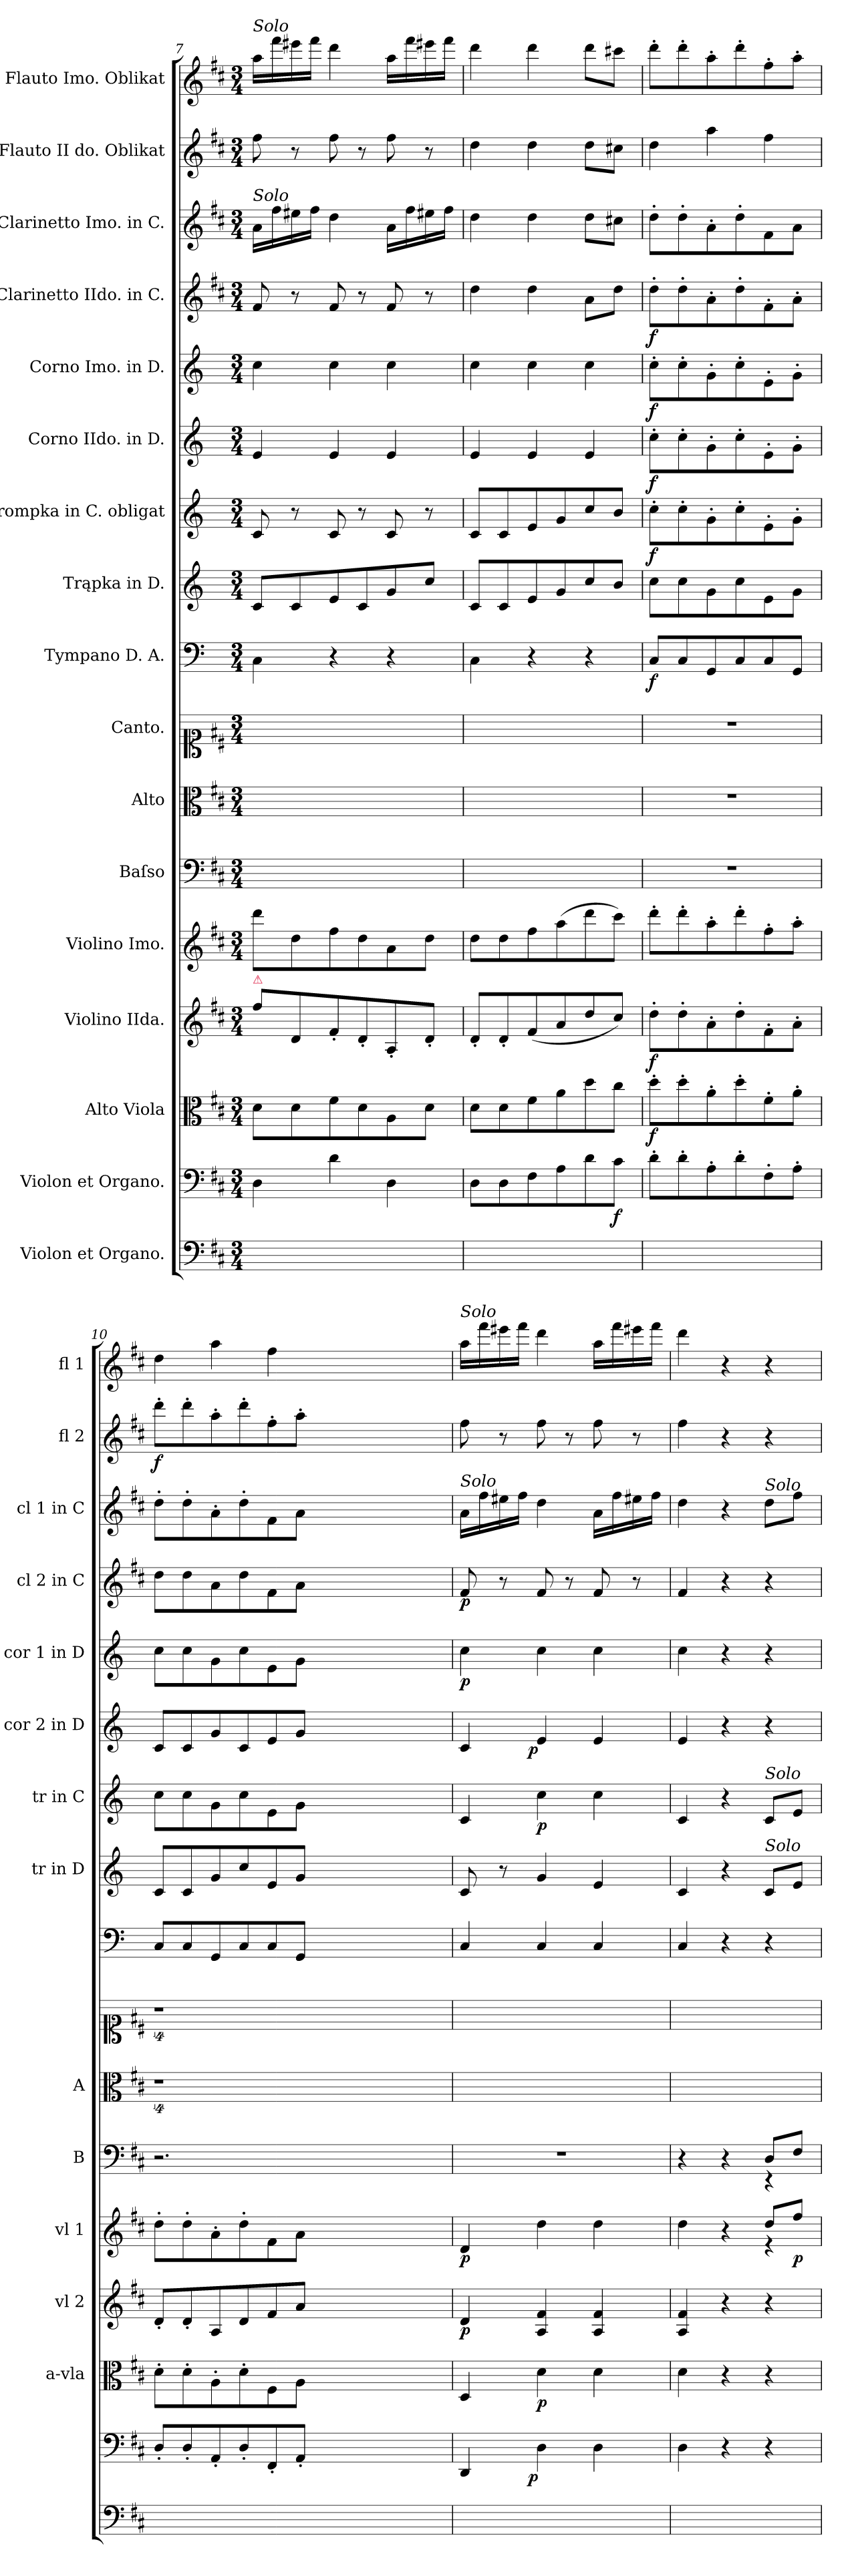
**kern	**kern	**dynam	**kern	**dynam	**kern	**dynam	**kern	**dynam	**kern	**kern	**kern	**kern	**dynam	**kern	**kern	**dynam	**kern	**dynam	**kern	**dynam	**kern	**dynam	**kern	**dynam	**kern	**dynam	**kern
*part17	*part16	*part16	*part15	*part15	*part14	*part14	*part13	*part13	*part12	*part11	*part10	*part9	*part9	*part8	*part7	*part7	*part6	*part6	*part5	*part5	*part4	*part4	*part3	*part3	*part2	*part2	*part1
*staff17	*staff16	*staff16	*staff15	*staff15	*staff14	*staff14	*staff13	*staff13	*staff12	*staff11	*staff10	*staff9	*staff9	*staff8	*staff7	*staff7	*staff6	*staff6	*staff5	*staff5	*staff4	*staff4	*staff3	*staff3	*staff2	*staff2	*staff1
*I"Violon et Organo.	*I"Violon et Organo.	*	*I"Alto Viola	*	*I"Violino IIda.	*	*I"Violino Imo.	*	*I"Baſso	*I"Alto	*I"Canto.	*I"Tympano D. A.	*	*I"Trąpka in D.	*I"Trompka in C. obligat	*	*I"Corno IIdo. in D.	*	*I"Corno Imo. in D.	*	*I"Clarinetto IIdo. in C.	*	*I"Clarinetto Imo. in C.	*	*I"Flauto II do. Oblikat	*	*I"Flauto Imo. Oblikat
*	*	*	*I'a-vla	*	*I'vl 2	*	*I'vl 1	*	*I'B	*I'A	*	*	*	*I'tr in D	*I'tr in C	*	*I'cor 2 in D	*	*I'cor 1 in D	*	*I'cl 2 in C	*	*I'cl 1 in C	*	*I'fl 2	*	*I'fl 1
*clefF4	*clefF4	*	*clefC3	*	*clefG2	*	*clefG2	*	*clefF4	*clefC3	*clefC1	*clefF4	*	*clefG2	*clefG2	*	*clefG2	*	*clefG2	*	*clefG2	*	*clefG2	*	*clefG2	*	*clefG2
*	*	*	*	*	*	*	*	*	*	*	*	*ITrd-1c-2	*	*ITrd-1c-2	*ITrd-1c-2	*	*ITrd6c10	*	*ITrd6c10	*	*	*	*	*	*	*	*
*k[f#c#]	*k[f#c#]	*	*k[f#c#]	*	*k[f#c#]	*	*k[f#c#]	*	*k[f#c#]	*k[f#c#]	*k[f#c#]	*k[f#c#]	*	*k[f#c#]	*k[f#c#]	*	*k[f#c#]	*	*k[f#c#]	*	*k[f#c#]	*	*k[f#c#]	*	*k[f#c#]	*	*k[f#c#]
*D:	*D:	*	*D:	*	*D:	*	*D:	*	*D:	*D:	*D:	*D:	*	*D:	*D:	*	*D:	*	*D:	*	*D:	*	*D:	*	*D:	*	*D:
*M3/4	*M3/4	*	*M3/4	*	*M3/4	*	*M3/4	*	*M3/4	*M3/4	*M3/4	*M3/4	*	*M3/4	*M3/4	*	*M3/4	*	*M3/4	*	*M3/4	*	*M3/4	*	*M3/4	*	*M3/4
=7	=7	=7	=7	=7	=7	=7	=7	=7	=7	=7	=7	=7	=7	=7	=7	=7	=7	=7	=7	=7	=7	=7	=7	=7	=7	=7	=7
!	!	!	!	!	!	!	!	!	!	!	!	!	!	!	!	!	!	!	!	!	!	!	!	!	!	!	!LO:TX:a:i:t=Solo
!	!	!	!	!	!	!	!	!	!	!	!	!	!	!	!	!	!	!	!	!	!	!	!LO:TX:a:i:t=Solo	!	!	!	!
!	!	!	!	!	!LO:TX:a:color=crimson:t=⚠	!	!	!	!	!	!	!	!	!	!	!	!	!	!	!	!	!	!	!	!	!	!
4D\yy	4D\	.	8d\L	.	8ff#\L	.	8ddd\L	.	2.ryy	2.ryy	2.ryy	4D\	.	8d/L	8d/	.	4F#/	.	4d\	.	8f#/	.	16a\LL	.	8ff#\	.	16aa\LL
.	.	.	.	.	.	.	.	.	.	.	.	.	.	.	.	.	.	.	.	.	.	.	16ff#\	.	.	.	16fff#\
.	.	.	8d\	.	8d/	.	8dd\	.	.	.	.	.	.	8d/	8r	.	.	.	.	.	8r	.	16ee#X\	.	8r	.	16eee#X\
.	.	.	.	.	.	.	.	.	.	.	.	.	.	.	.	.	.	.	.	.	.	.	16ff#\JJ	.	.	.	16fff#\JJ
4d\yy	4d\	.	8f#\	.	8f#'>/	.	8ff#\	.	.	.	.	4r	.	8f#/	8d/	.	4F#/	.	4d\	.	8f#/	.	4dd\	.	8ff#\	.	4ddd\
.	.	.	8d\	.	8d'>/	.	8dd\	.	.	.	.	.	.	8d/	8r	.	.	.	.	.	8r	.	.	.	8r	.	.
4D\yy	4D\	.	8A\	.	8A'>/	.	8a\	.	.	.	.	4r	.	8a/	8d/	.	4F#/	.	4d\	.	8f#/	.	16a\LL	.	8ff#\	.	16aa\LL
.	.	.	.	.	.	.	.	.	.	.	.	.	.	.	.	.	.	.	.	.	.	.	16ff#\	.	.	.	16fff#\
.	.	.	8d\J	.	8d'>/J	.	8dd\J	.	.	.	.	.	.	8dd/J	8r	.	.	.	.	.	8r	.	16ee#X\	.	8r	.	16eee#X\
.	.	.	.	.	.	.	.	.	.	.	.	.	.	.	.	.	.	.	.	.	.	.	16ff#\JJ	.	.	.	16fff#\JJ
=8	=8	=8	=8	=8	=8	=8	=8	=8	=8	=8	=8	=8	=8	=8	=8	=8	=8	=8	=8	=8	=8	=8	=8	=8	=8	=8	=8
8D\Lyy	8D\L	.	8d\L	.	8d'/L	.	8dd\L	.	2.ryy	2.ryy	2.ryy	4D\	.	8d/L	8d/L	.	4F#/	.	4d\	.	4dd\	.	4dd\	.	4dd\	.	4ddd\
8D\yy	8D\	.	8d\	.	8d'/	.	8dd\	.	.	.	.	.	.	8d/	8d/	.	.	.	.	.	.	.	.	.	.	.	.
8F#\yy	8F#\	.	8f#\	.	(8f#/	.	8ff#\	for.	.	.	.	4r	.	8f#/	8f#/	.	4F#/	.	4d\	.	4dd\	.	4dd\	.	4dd\	.	4ddd\
8A\yy	8A\	.	8a\	.	8a/	.	(8aa\	.	.	.	.	.	.	8a/	8a/	.	.	.	.	.	.	.	.	.	.	.	.
8d\yy	8d\	.	8dd\	.	8dd/	.	8ddd\	.	.	.	.	4r	.	8dd/	8dd/	.	4F#/	.	4d\	.	8a\L	.	8dd\L	.	8dd\L	.	8ddd\L
8c#\Jyy	8c#\J	f	8cc#\J	.	8cc#/J)	.	8ccc#\J)	.	.	.	.	.	.	8cc#/J	8cc#/J	.	.	.	.	.	8dd\J	.	8cc#X\J	.	8cc#X\J	.	8ccc#X\J
=9	=9	=9	=9	=9	=9	=9	=9	=9	=9	=9	=9	=9	=9	=9	=9	=9	=9	=9	=9	=9	=9	=9	=9	=9	=9	=9	=9
!	!	!	!	!	!	!	!	!	!	!	!	!	!	!	!	!	!	!	!	!	!	!	!	!LO:DY:a	!	!	!
8d'\Lyy	8d'\L	.	8dd'\L	f	8dd'\L	f	8ddd'\L	.	2.r	2.r	2.r	8D/L	f	8dd\L	8dd'\L	f	8d'\L	f	8d'\L	f	8dd'\L	f	8dd'\L	fo	4dd\	.	8ddd'\L
8d'\yy	8d'\	.	8dd'\	.	8dd'\	.	8ddd'\	.	.	.	.	8D/	.	8dd\	8dd'\	.	8d'\	.	8d'\	.	8dd'\	.	8dd'\	.	.	.	8ddd'\
8A'\yy	8A'\	.	8a'\	.	8a'\	.	8aa'\	.	.	.	.	8AA/	.	8a\	8a'\	.	8A'\	.	8A'\	.	8a'\	.	8a'\	.	4aa\	.	8aa'\
8d'\yy	8d'\	.	8dd'\	.	8dd'\	.	8ddd'\	.	.	.	.	8D/	.	8dd\	8dd'\	.	8d'\	.	8d'\	.	8dd'\	.	8dd'\	.	.	.	8ddd'\
8F#'\yy	8F#'\	.	8f#'\	.	8f#'\	.	8ff#'\	.	.	.	.	8D/	.	8f#\	8f#'\	.	8F#'\	.	8F#'\	.	8f#'\	.	8f#\	.	4ff#\	.	8ff#'\
8A'\Jyy	8A'\J	.	8a'\J	.	8a'\J	.	8aa'\J	.	.	.	.	8AA/J	.	8a\J	8a'\J	.	8A'\J	.	8A'\J	.	8a'\J	.	8a\J	.	.	.	8aa'\J
=10	=10	=10	=10	=10	=10	=10	=10	=10	=10	=10	=10	=10	=10	=10	=10	=10	=10	=10	=10	=10	=10	=10	=10	=10	=10	=10	=10
8D'/Lyy	8D'/L	.	8d'\L	.	8d'/L	.	8dd'\L	.	2.r	4%9r	4%9r	8D/L	.	8d/L	8dd\L	.	8D/L	.	8d\L	.	8dd\L	.	8dd'\L	.	8ddd'\L	f	4dd\
8D'/yy	8D'/	.	8d'\	.	8d'/	.	8dd'\	.	.	.	.	8D/	.	8d/	8dd\	.	8D/	.	8d\	.	8dd\	.	8dd'\	.	8ddd'\	.	.
8AA'/yy	8AA'/	.	8A'\	.	8A/	.	8a'\	.	.	.	.	8AA/	.	8a/	8a\	.	8A/	.	8A\	.	8a\	.	8a'\	.	8aa'\	.	4aa\
8D'/yy	8D'/	.	8d'\	.	8d/	.	8dd'\	.	.	.	.	8D/	.	8dd/	8dd\	.	8D/	.	8d\	.	8dd\	.	8dd'\	.	8ddd'\	.	.
8FF#'/yy	8FF#'/	.	8F#\	.	8f#/	.	8f#\	.	.	.	.	8D/	.	8f#/	8f#\	.	8F#/	.	8F#\	.	8f#\	.	8f#\	.	8ff#'\	.	4ff#\
8AA'/Jyy	8AA'/J	.	8A\J	.	8a/J	.	8a\J	.	.	.	.	8AA/J	.	8a/J	8a\J	.	8A/J	.	8A\J	.	8a\J	.	8a\J	.	8aa'\J	.	.
1.ryy	1.ryy	.	1.ryy	.	1.ryy	.	1.ryy	.	1.ryy	.	.	1.ryy	.	1.ryy	1.ryy	.	1.ryy	.	1.ryy	.	1.ryy	.	1.ryy	.	1.ryy	.	1.ryy
=11	=11	=11	=11	=11	=11	=11	=11	=11	=11	=11	=11	=11	=11	=11	=11	=11	=11	=11	=11	=11	=11	=11	=11	=11	=11	=11	=11
!	!	!	!	!	!	!	!	!	!	!	!	!	!	!	!	!	!	!	!	!	!	!	!	!	!	!	!LO:TX:a:i:t=Solo
!	!	!	!	!	!	!	!	!	!	!	!	!	!	!	!	!	!	!	!	!	!	!	!LO:TX:a:i:t=Solo	!	!	!	!
4DD/yy	4DD/	.	4D/	.	4d/	p	4d/	p	2.r	2.ryy	2.ryy	4D/	.	8d/	4d/	.	4D/	.	4d\	p	8f#/	p	16a\LL	.	8ff#\	.	16aa\LL
.	.	.	.	.	.	.	.	.	.	.	.	.	.	.	.	.	.	.	.	.	.	.	16ff#\	.	.	.	16fff#\
.	.	.	.	.	.	.	.	.	.	.	.	.	.	8r	.	.	.	.	.	.	8r	.	16ee#X\	.	8r	.	16eee#X\
.	.	.	.	.	.	.	.	.	.	.	.	.	.	.	.	.	.	.	.	.	.	.	16ff#\JJ	.	.	.	16fff#\JJ
!	!	!LO:DY:rj	!	!	!	!	!	!	!	!	!	!	!	!	!	!	!	!LO:DY:rj	!	!	!	!	!	!	!	!	!
4D\yy	4D\	p	4d\	p	4A/ 4f#/	.	4dd\	.	.	.	.	4D/	.	4a/	4dd\	p	4F#/	p	4d\	.	8f#/	.	4dd\	.	8ff#\	.	4ddd\
.	.	.	.	.	.	.	.	.	.	.	.	.	.	.	.	.	.	.	.	.	8r	.	.	.	8r	.	.
4D\yy	4D\	.	4d\	.	4A/ 4f#/	.	4dd\	.	.	.	.	4D/	.	4f#/	4dd\	.	4F#/	.	4d\	.	8f#/	.	16a\LL	.	8ff#\	.	16aa\LL
.	.	.	.	.	.	.	.	.	.	.	.	.	.	.	.	.	.	.	.	.	.	.	16ff#\	.	.	.	16fff#\
.	.	.	.	.	.	.	.	.	.	.	.	.	.	.	.	.	.	.	.	.	8r	.	16ee#X\	.	8r	.	16eee#X\
.	.	.	.	.	.	.	.	.	.	.	.	.	.	.	.	.	.	.	.	.	.	.	16ff#\JJ	.	.	.	16fff#\JJ
=12	=12	=12	=12	=12	=12	=12	=12	=12	=12	=12	=12	=12	=12	=12	=12	=12	=12	=12	=12	=12	=12	=12	=12	=12	=12	=12	=12
*	*	*	*	*	*	*	*^	*	*^	*	*	*	*	*	*	*	*	*	*	*	*	*	*	*	*	*	*
4D\yy	4D\	.	4d\	.	4A/ 4f#/	.	4dd\	2ryy	.	4r	4ryy	2.ryy	2.ryy	4D/	.	4d/	4d/	.	4F#/	.	4d\	.	4f#/	.	4dd\	.	4ff#\	.	4ddd\
4ryy	4r	.	4r	.	4r	.	4r	.	.	4r	4ryy	.	.	4r	.	4r	4r	.	4r	.	4r	.	4r	.	4r	.	4r	.	4r
!	!	!	!	!	!	!	!	!	!	!	!	!	!	!	!	!	!	!	!	!	!	!	!	!	!LO:TX:a:i:t=Solo	!	!	!	!
!	!	!	!	!	!	!	!	!	!	!	!	!	!	!	!	!	!LO:TX:a:i:t=Solo	!	!	!	!	!	!	!	!	!	!	!	!
!	!	!	!	!	!	!	!	!	!	!	!	!	!	!	!	!LO:TX:a:i:t=Solo	!	!	!	!	!	!	!	!	!	!	!	!	!
4ryy	4r	.	4r	.	4r	.	8dd!/L	4r	.	8D!/L	4r	.	.	4r	.	8d/L	8d/L	.	4r	.	4r	.	4r	.	8dd\L	.	4r	.	4r
.	.	.	.	.	.	.	8ff#!/J	.	p	8F#!/J	.	.	.	.	.	8f#/J	8f#/J	.	.	.	.	.	.	.	8ff#\J	.	.	.	.
*	*	*	*	*	*	*	*v	*v	*	*	*	*	*	*	*	*	*	*	*	*	*	*	*	*	*	*	*	*	*
*	*	*	*	*	*	*	*	*	*v	*v	*	*	*	*	*	*	*	*	*	*	*	*	*	*	*	*	*	*
=	=	=	=	=	=	=	=	=	=	=	=	=	=	=	=	=	=	=	=	=	=	=	=	=	=	=	=
*-	*-	*-	*-	*-	*-	*-	*-	*-	*-	*-	*-	*-	*-	*-	*-	*-	*-	*-	*-	*-	*-	*-	*-	*-	*-	*-	*-
